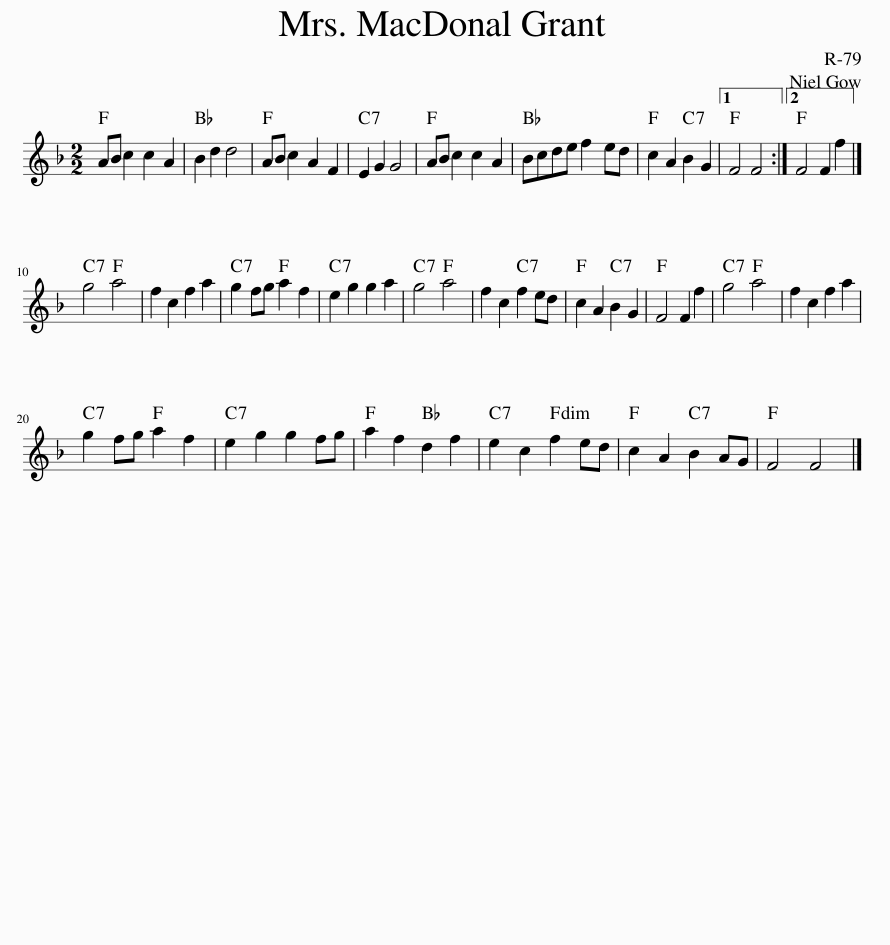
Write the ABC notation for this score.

X:1
L:1/8
M:2/2
I:linebreak $
K:F
V:1 treble
V:1
 AB c2 c2 A2 | B2 d2 d4 | AB c2 A2 F2 | E2 G2 G4 | AB c2 c2 A2 | %5
 Bcde f2 ed | c2 A2 B2 G2 |1 F4 F4 :|2 F4 F2 f2 |]$ g4 a4 | %10
 f2 c2 f2 a2 | g2 fg a2 f2 | e2 g2 g2 a2 | g4 a4 | f2 c2 f2 ed | %15
 c2 A2 B2 G2 | F4 F2 f2 | g4 a4 | f2 c2 f2 a2 |$ g2 fg a2 f2 | %20
 e2 g2 g2 fg | a2 f2 d2 f2 | e2 c2 f2 ed | c2 A2 B2 AG | F4 F4 |] %25
